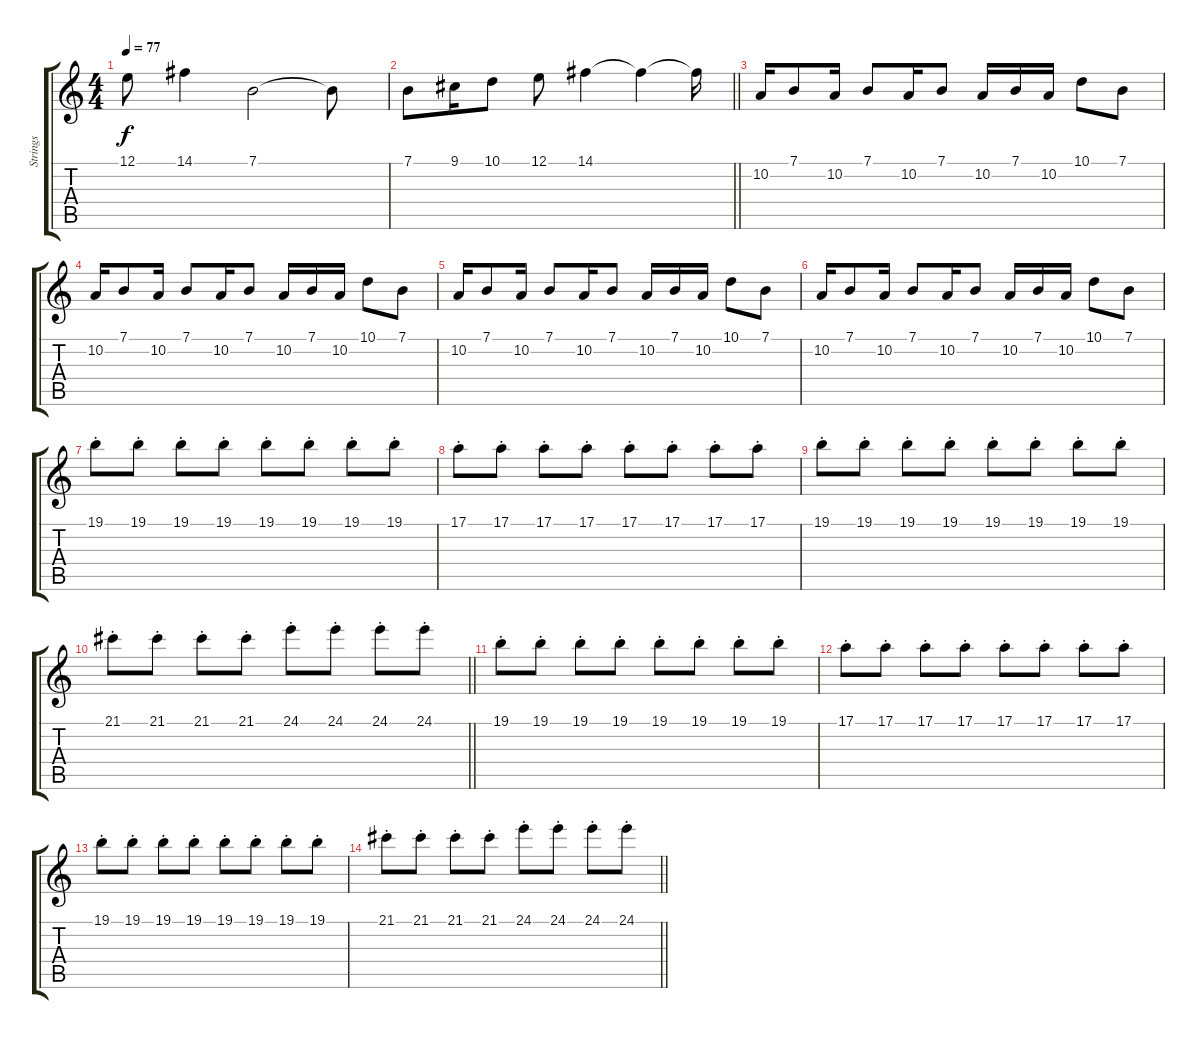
\track ("Strings" "Strings") {instrument stringensemble1}
\staff {score tabs}
\tuning (E4 B3 G3 D3 A2 E2) {hide}
\ts (4 4)
\tempo 77
\clef g2
\ks c
12.1.8{dy f} 14.1.4 7.1.2 7.1{t}.8 |
\barLineRight lightlight
7.1.8 9.1.16 10.1.8 12.1.8 14.1.4 14.1{t}.4 14.1{t}.16 |
10.2.16 7.1.8 10.2.16 7.1.8 10.2.16 7.1.8 10.2.16 7.1.16 10.2.16 10.1.8 7.1.8 |
10.2.16 7.1.8 10.2.16 7.1.8 10.2.16 7.1.8 10.2.16 7.1.16 10.2.16 10.1.8 7.1.8 |
10.2.16 7.1.8 10.2.16 7.1.8 10.2.16 7.1.8 10.2.16 7.1.16 10.2.16 10.1.8 7.1.8 |
10.2.16 7.1.8 10.2.16 7.1.8 10.2.16 7.1.8 10.2.16 7.1.16 10.2.16 10.1.8 7.1.8 |
19.1{st}.8 19.1{st}.8 19.1{st}.8 19.1{st}.8 19.1{st}.8 19.1{st}.8 19.1{st}.8 19.1{st}.8 |
17.1{st}.8 17.1{st}.8 17.1{st}.8 17.1{st}.8 17.1{st}.8 17.1{st}.8 17.1{st}.8 17.1{st}.8 |
19.1{st}.8 19.1{st}.8 19.1{st}.8 19.1{st}.8 19.1{st}.8 19.1{st}.8 19.1{st}.8 19.1{st}.8 |
\barLineRight lightlight
21.1{st}.8 21.1{st}.8 21.1{st}.8 21.1{st}.8 24.1{st}.8 24.1{st}.8 24.1{st}.8 24.1{st}.8 |
19.1{st}.8{volume 0} 19.1{st}.8 19.1{st}.8 19.1{st}.8 19.1{st}.8 19.1{st}.8 19.1{st}.8 19.1{st}.8 |
17.1{st}.8 17.1{st}.8 17.1{st}.8 17.1{st}.8 17.1{st}.8 17.1{st}.8 17.1{st}.8 17.1{st}.8 |
19.1{st}.8 19.1{st}.8 19.1{st}.8 19.1{st}.8 19.1{st}.8 19.1{st}.8 19.1{st}.8 19.1{st}.8 |
\barLineRight lightlight
21.1{st}.8 21.1{st}.8 21.1{st}.8 21.1{st}.8 24.1{st}.8 24.1{st}.8 24.1{st}.8 24.1{st}.8
